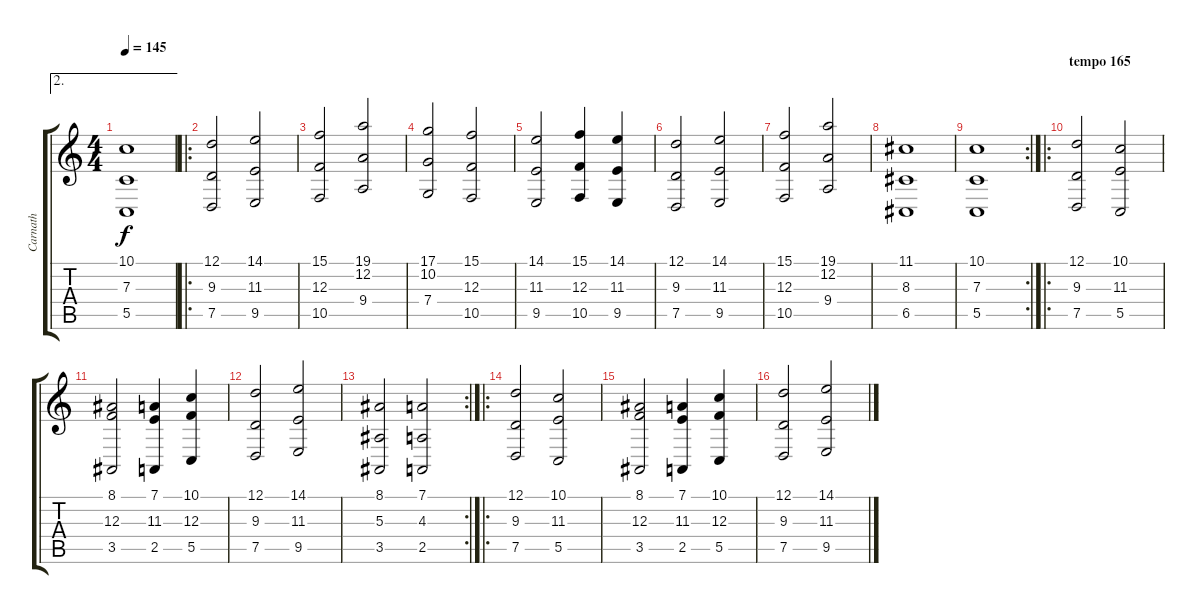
\track ("Carnath" "Carnath") {instrument stringensemble1}
\staff {score tabs}
\tuning (D4 A3 F3 C3 G2 D2) {hide}
\ae 2
\ts (4 4)
\tempo 145
\clef g2
\ks c
(10.1 7.3 5.5).1{dy f} |
\ro
(12.1 9.3 7.5).2 (14.1 11.3 9.5).2 |
(15.1 12.3 10.5).2 (19.1 12.2 9.4).2 |
(17.1 10.2 7.4).2 (15.1 12.3 10.5).2 |
(14.1 11.3 9.5).2 (15.1 12.3 10.5).4 (14.1 11.3 9.5).4 |
(12.1 9.3 7.5).2 (14.1 11.3 9.5).2 |
(15.1 12.3 10.5).2 (19.1 12.2 9.4).2 |
(11.1 8.3 6.5).1 |
\rc 2
(10.1 7.3 5.5).1 |
\ro
\section ("" "tempo 165")
(12.1 9.3 7.5).2 (10.1 11.3 5.5).2 |
(8.1 12.3 3.5).2 (7.1 11.3 2.5).4 (10.1 12.3 5.5).4 |
(12.1 9.3 7.5).2 (14.1 11.3 9.5).2 |
\rc 2
(8.1 5.3 3.5).2 (7.1 4.3 2.5).2 |
\ro
(12.1 9.3 7.5).2 (10.1 11.3 5.5).2 |
(8.1 12.3 3.5).2 (7.1 11.3 2.5).4 (10.1 12.3 5.5).4 |
(12.1 9.3 7.5).2 (14.1 11.3 9.5).2
